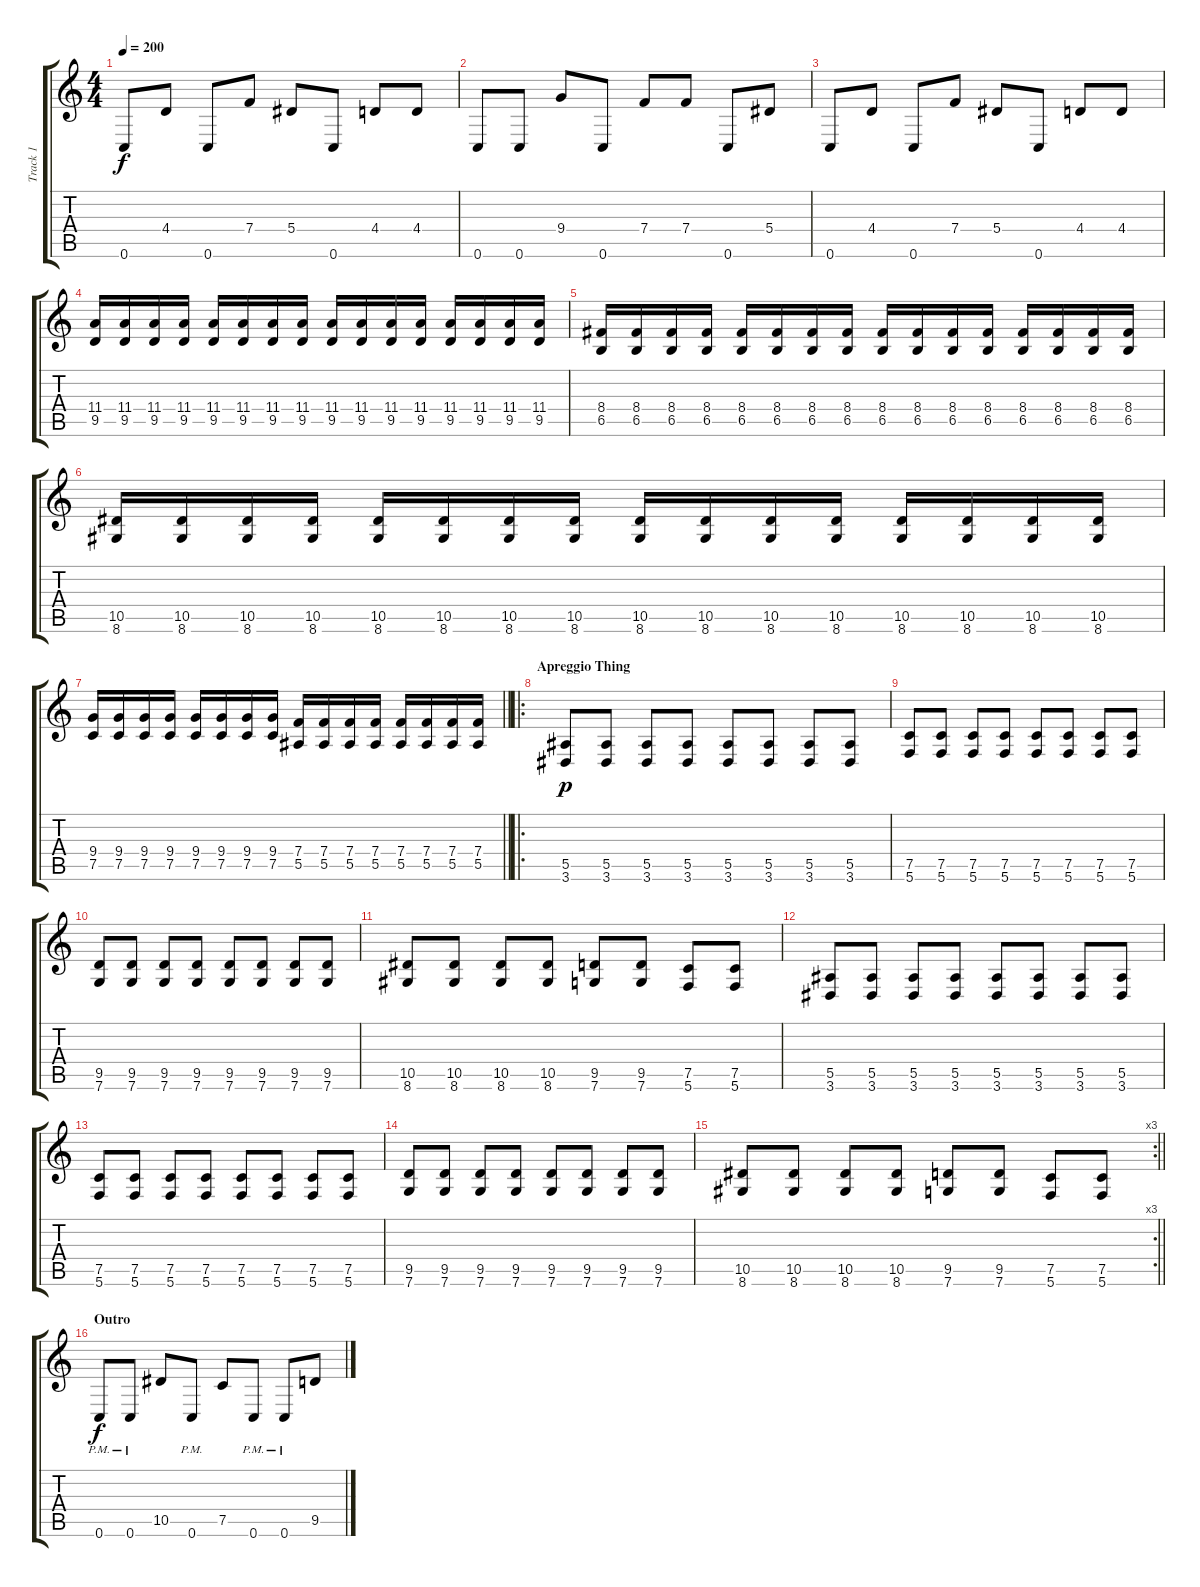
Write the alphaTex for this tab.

\track ("Track 1" "Track 1") {instrument distortionguitar}
\staff {score tabs}
\tuning (C4 G3 Eb3 Bb2 F2 C2) {hide}
\ts (4 4)
\tempo 200
\clef g2
\ks c
0.6.8{dy f} 4.4.8 0.6.8 7.4.8 5.4.8 0.6.8 4.4.8 4.4.8 |
0.6.8 0.6.8 9.4.8 0.6.8 7.4.8 7.4.8 0.6.8 5.4.8 |
0.6.8 4.4.8 0.6.8 7.4.8 5.4.8 0.6.8 4.4.8 4.4.8 |
(11.4 9.5).16 (11.4 9.5).16 (11.4 9.5).16 (11.4 9.5).16 (11.4 9.5).16 (11.4 9.5).16 (11.4 9.5).16 (11.4 9.5).16 (11.4 9.5).16 (11.4 9.5).16 (11.4 9.5).16 (11.4 9.5).16 (11.4 9.5).16 (11.4 9.5).16 (11.4 9.5).16 (11.4 9.5).16 |
(8.4 6.5).16 (8.4 6.5).16 (8.4 6.5).16 (8.4 6.5).16 (8.4 6.5).16 (8.4 6.5).16 (8.4 6.5).16 (8.4 6.5).16 (8.4 6.5).16 (8.4 6.5).16 (8.4 6.5).16 (8.4 6.5).16 (8.4 6.5).16 (8.4 6.5).16 (8.4 6.5).16 (8.4 6.5).16 |
(10.5 8.6).16 (10.5 8.6).16 (10.5 8.6).16 (10.5 8.6).16 (10.5 8.6).16 (10.5 8.6).16 (10.5 8.6).16 (10.5 8.6).16 (10.5 8.6).16 (10.5 8.6).16 (10.5 8.6).16 (10.5 8.6).16 (10.5 8.6).16 (10.5 8.6).16 (10.5 8.6).16 (10.5 8.6).16 |
\barLineRight lightlight
(9.4 7.5).16 (9.4 7.5).16 (9.4 7.5).16 (9.4 7.5).16 (9.4 7.5).16 (9.4 7.5).16 (9.4 7.5).16 (9.4 7.5).16 (7.4 5.5).16 (7.4 5.5).16 (7.4 5.5).16 (7.4 5.5).16 (7.4 5.5).16 (7.4 5.5).16 (7.4 5.5).16 (7.4 5.5).16 |
\ro
\section ("" "Apreggio Thing")
(5.5 3.6).8{dy p} (5.5 3.6).8 (5.5 3.6).8 (5.5 3.6).8 (5.5 3.6).8 (5.5 3.6).8 (5.5 3.6).8 (5.5 3.6).8 |
(7.5 5.6).8 (7.5 5.6).8 (7.5 5.6).8 (7.5 5.6).8 (7.5 5.6).8 (7.5 5.6).8 (7.5 5.6).8 (7.5 5.6).8 |
(9.5 7.6).8 (9.5 7.6).8 (9.5 7.6).8 (9.5 7.6).8 (9.5 7.6).8 (9.5 7.6).8 (9.5 7.6).8 (9.5 7.6).8 |
(10.5 8.6).8 (10.5 8.6).8 (10.5 8.6).8 (10.5 8.6).8 (9.5 7.6).8 (9.5 7.6).8 (7.5 5.6).8 (7.5 5.6).8 |
(5.5 3.6).8 (5.5 3.6).8 (5.5 3.6).8 (5.5 3.6).8 (5.5 3.6).8 (5.5 3.6).8 (5.5 3.6).8 (5.5 3.6).8 |
(7.5 5.6).8 (7.5 5.6).8 (7.5 5.6).8 (7.5 5.6).8 (7.5 5.6).8 (7.5 5.6).8 (7.5 5.6).8 (7.5 5.6).8 |
(9.5 7.6).8 (9.5 7.6).8 (9.5 7.6).8 (9.5 7.6).8 (9.5 7.6).8 (9.5 7.6).8 (9.5 7.6).8 (9.5 7.6).8 |
\rc 3
\barLineRight lightlight
(10.5 8.6).8 (10.5 8.6).8 (10.5 8.6).8 (10.5 8.6).8 (9.5 7.6).8 (9.5 7.6).8 (7.5 5.6).8 (7.5 5.6).8 |
\section ("" "Outro")
0.6{pm}.8{dy f} 0.6{pm}.8 10.5.8 0.6{pm}.8 7.5.8 0.6{pm}.8 0.6{pm}.8 9.5.8
